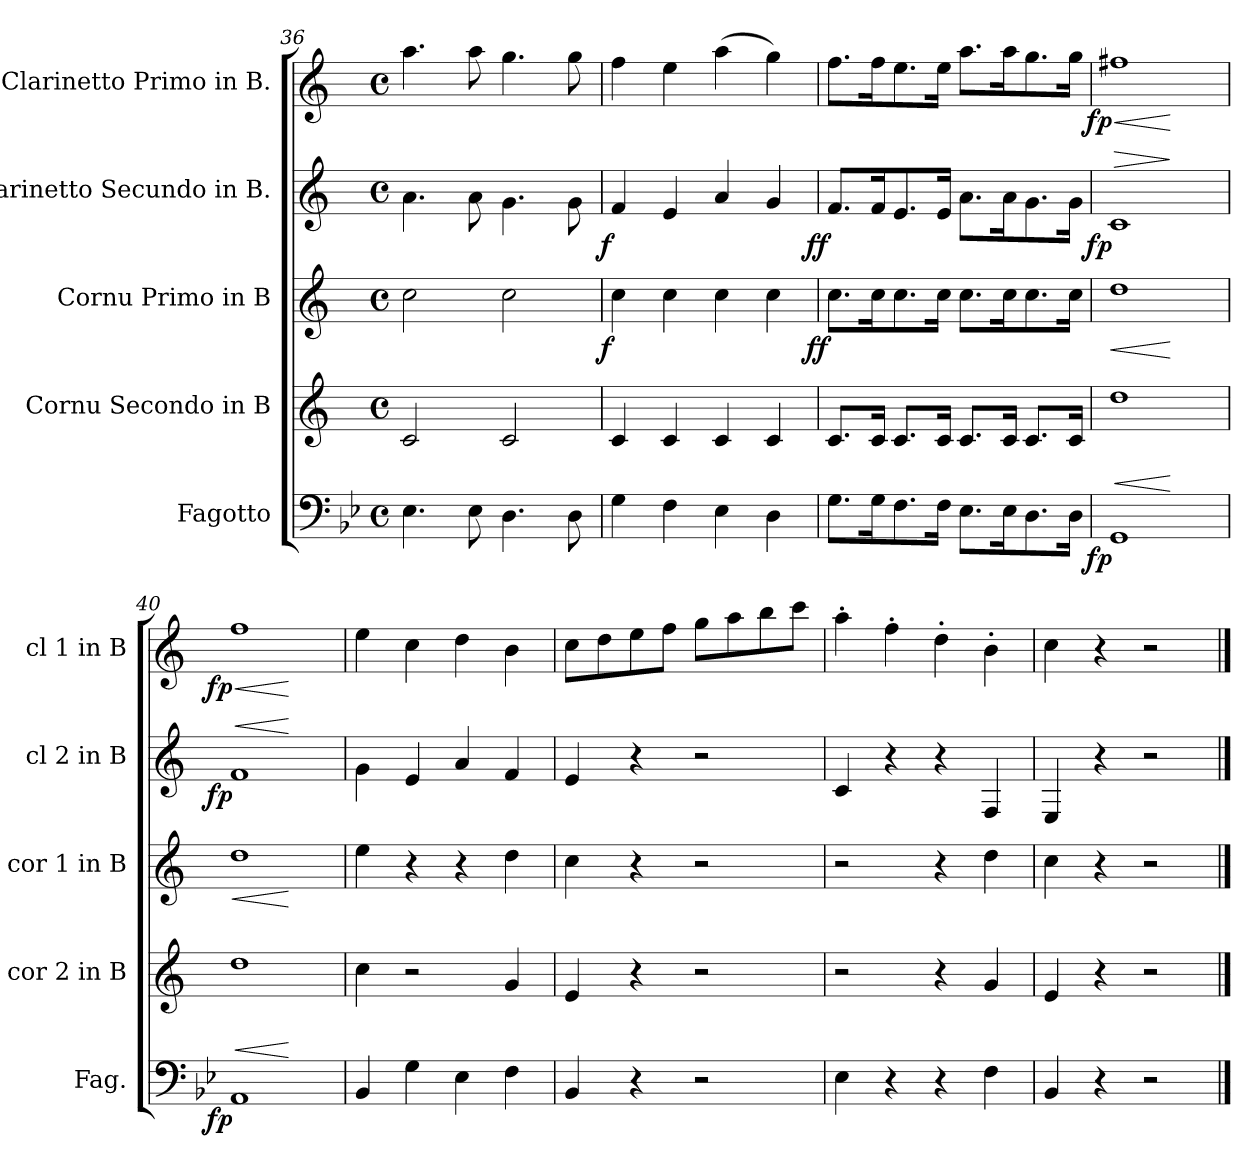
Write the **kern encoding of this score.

**kern	**dynam	**kern	**dynam	**kern	**dynam	**kern	**dynam	**kern	**dynam
*part5	*part5	*part4	*part4	*part3	*part3	*part2	*part2	*part1	*part1
*staff5	*staff5	*staff4	*staff4	*staff3	*staff3	*staff2	*staff2	*staff1	*staff1
*I"Fagotto	*	*I"Cornu Secondo in B	*	*I"Cornu Primo in B	*	*I"Clarinetto Secundo in B.	*	*I"Clarinetto Primo in B.	*
*I'Fag.	*	*I'cor 2 in B	*	*I'cor 1 in B	*	*I'cl 2 in B	*	*I'cl 1 in B	*
*clefF4	*	*clefG2	*	*clefG2	*	*clefG2	*	*clefG2	*
*	*	*ITrd1c2	*	*ITrd1c2	*	*ITrd1c2	*	*ITrd1c2	*
*k[b-e-]	*	*k[b-e-]	*	*k[b-e-]	*	*k[b-e-]	*	*k[b-e-]	*
*M4/4	*	*M4/4	*	*M4/4	*	*M4/4	*	*M4/4	*
*met(c)	*	*met(c)	*	*met(c)	*	*met(c)	*	*met(c)	*
=36	=36	=36	=36	=36	=36	=36	=36	=36	=36
4.E-\	.	2B-/	.	2b-\	.	4.g\	.	4.gg\	.
8E-\	.	.	.	.	.	8g\	.	8gg\	.
4.D\	.	2B-/	.	2b-\	.	4.f\	.	4.ff\	.
8D\	.	.	.	.	.	8f\	.	8ff\	.
=37	=37	=37	=37	=37	=37	=37	=37	=37	=37
!	!	!	!LO:DY:rj	!	!LO:DY:rj	!	!LO:DY:rj	!	!
4G\	.	4B-/	fu	4b-\	f	4e-/	f	4ee-\	.
4F\	.	4B-/	.	4b-\	.	4d/	.	4dd\	.
4E-\	.	4B-/	.	4b-\	.	4g/	.	(4gg\	fu
4D\	.	4B-/	.	4b-\	.	4f/	.	4ff\)	.
=38	=38	=38	=38	=38	=38	=38	=38	=38	=38
!	!	!	!LO:DY:rj	!	!LO:DY:rj	!	!LO:DY:rj	!	!
8.G\L	.	8.B-/L	ffu	8.b-\L	ff	8.e-/L	ff	8.ee-\L	ffu
16G\K	.	16B-/Jk	.	16b-\K	.	16e-/K	.	16ee-\K	.
8.F\	.	8.B-/L	.	8.b-\	.	8.d/	.	8.dd\	.
16F\Jk	.	16B-/Jk	.	16b-\Jk	.	16d/Jk	.	16dd\Jk	.
8.E-\L	.	8.B-/L	.	8.b-\L	.	8.g\L	.	8.gg\L	.
16E-\K	.	16B-/Jk	.	16b-\K	.	16g\K	.	16gg\K	.
8.D\	.	8.B-/L	.	8.b-\	.	8.f\	.	8.ff\	.
16D\Jk	.	16B-/Jk	.	16b-\Jk	.	16f\Jk	.	16ff\Jk	.
=39	=39	=39	=39	=39	=39	=39	=39	=39	=39
!	!LO:HP:a	!	!	!	!LO:HP:b	!	!LO:HP:a	!	!LO:HP:b
!	!LO:DY:n=1:rj	!	!	!	!	!	!LO:DY:n=1:rj	!	!LO:DY:n=1:rj
1GG/	< fp	1cc\	.	1cc\	<	1B-/	> fp	1een\	< fp
.	[	.	.	.	[	.	]	.	[
=40	=40	=40	=40	=40	=40	=40	=40	=40	=40
!	!LO:HP:a	!	!	!	!LO:HP:b	!	!LO:HP:a	!	!LO:HP:b
!	!LO:DY:n=1:rj	!	!	!	!	!	!LO:DY:n=1:rj	!	!LO:DY:n=1:rj
1AA/	< fp	1cc\	.	1cc\	<	1e-/	< fp	1ee-\	< fp
.	[	.	.	.	[	.	[	.	[
=41	=41	=41	=41	=41	=41	=41	=41	=41	=41
!	!LO:DY:rj	!	!	!	!	!	!	!	!LO:DY:rj
4BB-/	p&colon;	4b-\	.	4dd\	.	4f\	.	4dd\	p&colon;
4G\	.	2r	.	4r	.	4d/	.	4b-\	.
4E-\	.	.	.	4r	.	4g/	.	4cc\	.
4F\	.	4f/	.	4cc\	.	4e-/	.	4a\	.
=42	=42	=42	=42	=42	=42	=42	=42	=42	=42
4BB-/	.	4d/	.	4b-\	.	4d/	.	8b-\L	.
.	.	.	.	.	.	.	.	8cc\	.
4r	.	4r	.	4r	.	4r	.	8dd\	.
.	.	.	.	.	.	.	.	8ee-\J	.
2r	.	2r	.	2r	.	2r	.	8ff\L	.
.	.	.	.	.	.	.	.	8gg\	.
.	.	.	.	.	.	.	.	8aa\	.
.	.	.	.	.	.	.	.	8bb-\J	.
=43	=43	=43	=43	=43	=43	=43	=43	=43	=43
4E-\	fu	2r	.	2r	.	4B-/	.	4gg'\	fu
4r	.	.	.	.	.	4r	.	4ee-'\	.
4r	.	4r	.	4r	.	4r	.	4cc'\	.
4F\	.	4f/	.	4cc\	.	4E-/	.	4a'\	.
=44	=44	=44	=44	=44	=44	=44	=44	=44	=44
4BB-/	.	4d/	.	4b-\	.	4D/	.	4b-\	.
4r	.	4r	.	4r	.	4r	.	4r	.
2r	.	2r	.	2r	.	2r	.	2r	.
==	==	==	==	==	==	==	==	==	==
*-	*-	*-	*-	*-	*-	*-	*-	*-	*-
